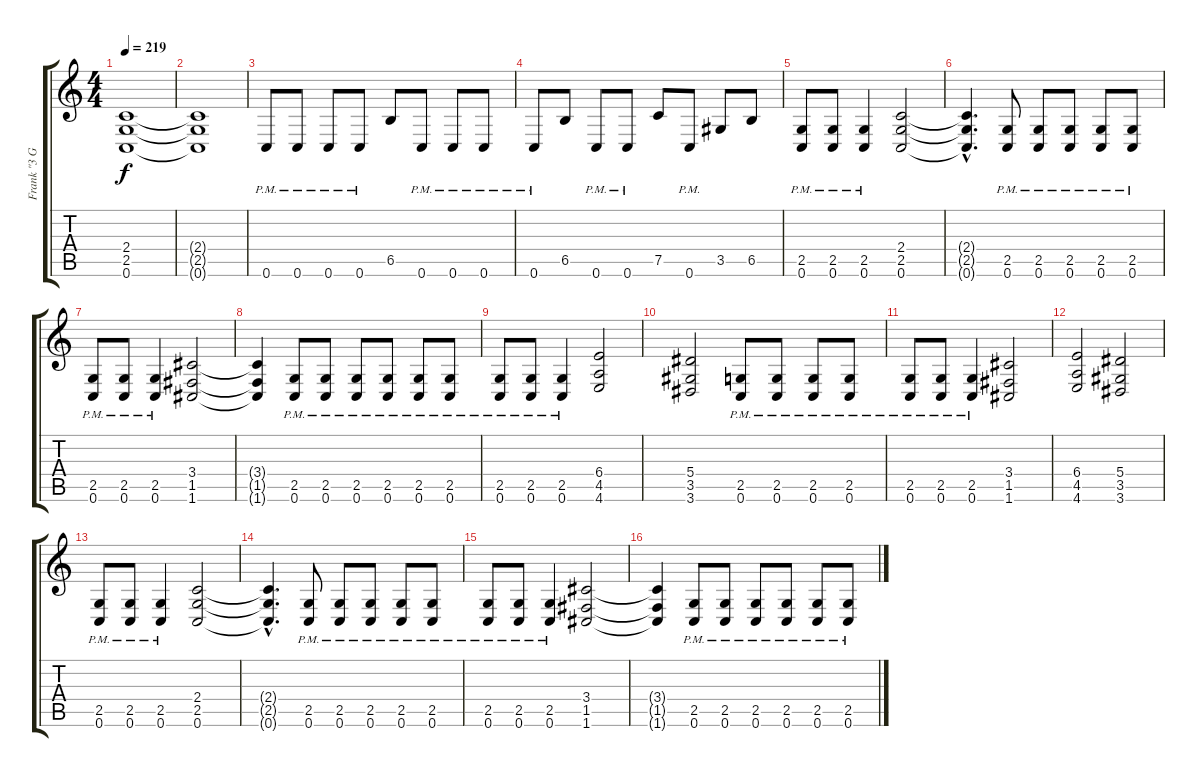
\track ("Frank \"3 Gun\" Novinec (Guitar)" "Frank \"3 G") {instrument distortionguitar}
\staff {score tabs}
\tuning (C4 G3 Eb3 Bb2 F2 C2) {hide}
\ts (4 4)
\tempo 219
\clef g2
\ks c
(2.4 2.5 0.6).1{dy f} |
(2.4{t} 2.5{t} 0.6{t}).1 |
0.6{pm}.8 0.6{pm}.8 0.6{pm}.8 0.6{pm}.8 6.5.8 0.6{pm}.8 0.6{pm}.8 0.6{pm}.8 |
0.6{pm}.8 6.5.8 0.6{pm}.8 0.6{pm}.8 7.5.8 0.6{pm}.8 3.5.8 6.5.8 |
(2.5{pm} 0.6{pm}).8 (2.5{pm} 0.6{pm}).8 (2.5{pm} 0.6{pm}).4 (2.4 2.5 0.6).2 |
(2.4{hac t} 2.5{hac t} 0.6{hac t}).4{d} (2.5{pm} 0.6{pm}).8 (2.5{pm} 0.6{pm}).8 (2.5{pm} 0.6{pm}).8 (2.5{pm} 0.6{pm}).8 (2.5{pm} 0.6{pm}).8 |
(2.5{pm} 0.6{pm}).8 (2.5{pm} 0.6{pm}).8 (2.5{pm} 0.6{pm}).4 (3.4 1.5 1.6).2 |
(3.4{t} 1.5{t} 1.6{t}).4 (2.5{pm} 0.6{pm}).8 (2.5{pm} 0.6{pm}).8 (2.5{pm} 0.6{pm}).8 (2.5{pm} 0.6{pm}).8 (2.5{pm} 0.6{pm}).8 (2.5{pm} 0.6{pm}).8 |
(2.5{pm} 0.6{pm}).8 (2.5{pm} 0.6{pm}).8 (2.5{pm} 0.6{pm}).4 (6.4 4.5 4.6).2 |
(5.4 3.5 3.6).2 (2.5{pm} 0.6{pm}).8 (2.5{pm} 0.6{pm}).8 (2.5{pm} 0.6{pm}).8 (2.5{pm} 0.6{pm}).8 |
(2.5{pm} 0.6{pm}).8 (2.5{pm} 0.6{pm}).8 (2.5{pm} 0.6{pm}).4 (3.4 1.5 1.6).2 |
(6.4 4.5 4.6).2 (5.4 3.5 3.6).2 |
(2.5{pm} 0.6{pm}).8 (2.5{pm} 0.6{pm}).8 (2.5{pm} 0.6{pm}).4 (2.4 2.5 0.6).2 |
(2.4{hac t} 2.5{hac t} 0.6{hac t}).4{d} (2.5{pm} 0.6{pm}).8 (2.5{pm} 0.6{pm}).8 (2.5{pm} 0.6{pm}).8 (2.5{pm} 0.6{pm}).8 (2.5{pm} 0.6{pm}).8 |
(2.5{pm} 0.6{pm}).8 (2.5{pm} 0.6{pm}).8 (2.5{pm} 0.6{pm}).4 (3.4 1.5 1.6).2 |
(3.4{t} 1.5{t} 1.6{t}).4 (2.5{pm} 0.6{pm}).8 (2.5{pm} 0.6{pm}).8 (2.5{pm} 0.6{pm}).8 (2.5{pm} 0.6{pm}).8 (2.5{pm} 0.6{pm}).8 (2.5{pm} 0.6{pm}).8
